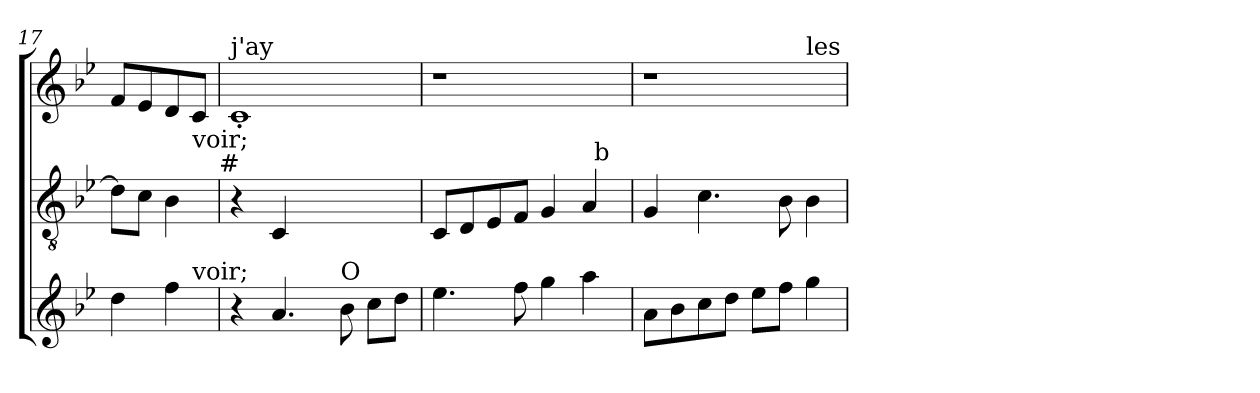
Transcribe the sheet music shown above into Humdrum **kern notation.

**kern	**kern	**kern
*part3	*part2	*part1
*staff3	*staff2	*staff1
*clefG2	*clefGv2	*clefG2
*ITrd1c2	*	*
*k[b-e-a-d-]	*k[b-e-]	*k[b-e-]
*A-:	*B-:	*B-:
=17	=17	=17
!	!LO:TX:a:t=sa	!
*^	*^	*
4cc\	4.ryy	8d\L]	4.ryy	8f/L
.	.	8c\J	.	8e-/
4ee-\	.	4B-\	.	8d/
!	!	!	!LO:TX:a:t=voir;	!
!	!LO:TX:a:t=voir;	!	!	!
.	8ryy	.	8ryy	8c/J
!	!	!LO:TX:a:t=#	!	!
=18	=18	=18	=18	=18
!	!	!	!	!LO:TX:a:t=j'ay
*v	*v	*	*	*
*	*v	*v	*
4r	4r	1c'<
4.g/	4C/	.
.	2ryy	.
!LO:TX:a:t=O	!	!
8a-\	.	.
8b-\L	.	.
8cc\J	.	.
=19	=19	=19
*	*^	*
4.dd-\	8C/L	2ryy	1r
.	8D/	.	.
.	8E-/	.	.
8ee-\	8F/J	.	.
4ff\	4G</	4ryy	.
4gg\	4A/	32ryy	.
!	!	!LO:TX:a:t=b	!
.	.	8..ryy	.
*	*v	*v	*
=20	=20	=20
*	*	*^
8g\L	4G/	1r	2.ryy
8a-\	.	.	.
8b-\	4.c\	.	.
8cc\J	.	.	.
8dd-\L	.	.	.
8ee-\J	8B-\	.	.
!	!	!	!LO:TX:a:t=les
4ff\	4B-\	.	4ryy
*	*	*v	*v
=	=	=
*-	*-	*-
